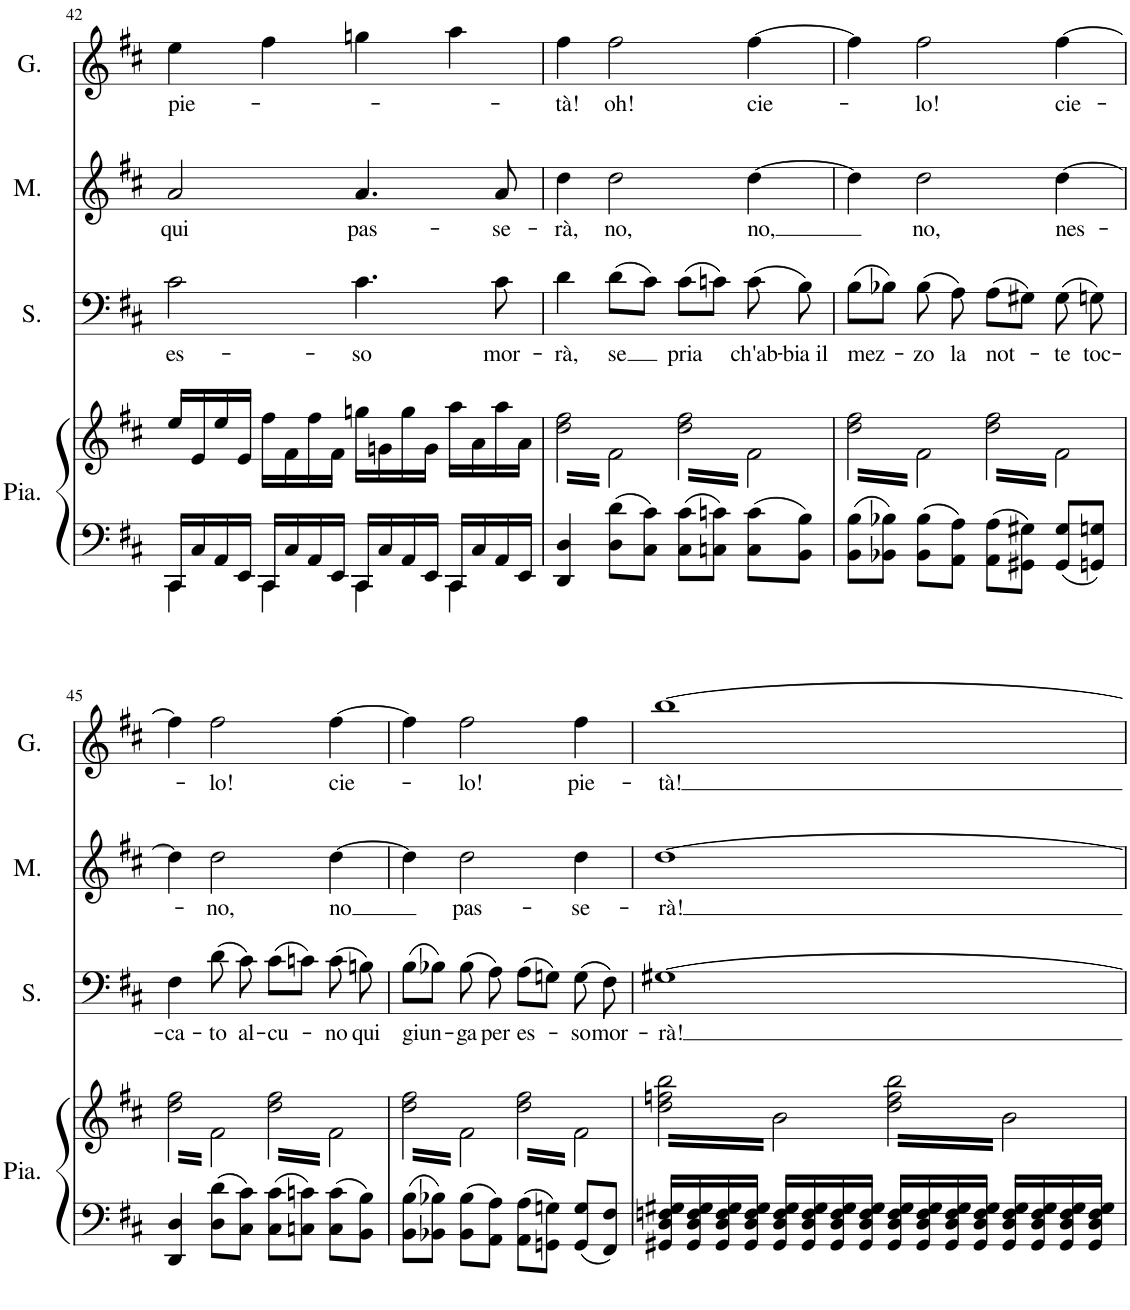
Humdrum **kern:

**kern	**kern	**kern	**text	**kern	**text	**kern	**text
*part4	*part4	*part3	*part3	*part2	*part2	*part1	*part1
*staff5	*staff4	*staff3	*staff3	*staff2	*staff2	*staff1	*staff1
*I"Piano	*	*I"Sparafucile	*	*I"Magdalena	*	*I"Gilda	*
*I'Pia.	*	*I'S.	*	*I'M.	*	*I'G.	*
!!LO:PB:g=z
*clefF4	*clefG2	*clefF4	*	*clefG2	*	*clefG2	*
*k[f#c#]	*k[f#c#]	*k[f#c#]	*	*k[f#c#]	*	*k[f#c#]	*
*M4/4	*M4/4	*M4/4	*	*M4/4	*	*M4/4	*
=42	=42	=42	=42	=42	=42	=42	=42
*^	*	*	*	*	*	*	*
!	!	!	!	!LO:LY:b	!	!LO:LY:b	!	!LO:LY:b
16CC#/LL	4CC#\	16ee/LL	2c#\	es-	2a/	qui	4ee\	pie-
16C#/	.	16e/	.	.	.	.	.	.
16AA/	.	16ee/	.	.	.	.	.	.
16EE/JJ	.	16e/JJ	.	.	.	.	.	.
16CC#/LL	4CC#\	16ff#\LL	.	.	.	.	4ff#\	.
16C#/	.	16f#\	.	.	.	.	.	.
16AA/	.	16ff#\	.	.	.	.	.	.
16EE/JJ	.	16f#\JJ	.	.	.	.	.	.
!	!	!	!	!LO:LY:b	!	!LO:LY:b	!	!
16CC#/LL	4CC#\	16ggn\LL	4.c#\	-so	4.a/	pas-	4ggn\	.
16C#/	.	16gn\	.	.	.	.	.	.
16AA/	.	16gg\	.	.	.	.	.	.
16EE/JJ	.	16g\JJ	.	.	.	.	.	.
16CC#/LL	4CC#\	16aa\LL	.	.	.	.	4aa\	.
16C#/	.	16a\	.	.	.	.	.	.
!	!	!	!	!LO:LY:b	!	!LO:LY:b	!	!
16AA/	.	16aa\	8c#\	mor-	8a/	-se-	.	.
16EE/JJ	.	16a\JJ	.	.	.	.	.	.
*v	*v	*	*	*	*	*	*	*
=43	=43	=43	=43	=43	=43	=43	=43
!	!	!	!LO:LY:b	!	!LO:LY:b	!	!LO:LY:b
*	*tremolo	*	*	*	*	*	*
4DD/ 4D/	32dd\ 32ff#\LLL	4d\	-rà,	4dd\	-rà,	4ff#\	-tà!
.	32f#\	.	.	.	.	.	.
.	32dd\ 32ff#\	.	.	.	.	.	.
.	32f#\	.	.	.	.	.	.
.	32dd\ 32ff#\	.	.	.	.	.	.
.	32f#\	.	.	.	.	.	.
.	32dd\ 32ff#\	.	.	.	.	.	.
.	32f#\	.	.	.	.	.	.
!	!	!	!LO:LY:b	!	!LO:LY:b	!	!LO:LY:b
8D\ 8d\L	32dd\ 32ff#\	(8d\L	se	2dd\	no,	2ff#\	oh!
.	32f#\	.	.	.	.	.	.
.	32dd\ 32ff#\	.	.	.	.	.	.
.	32f#\	.	.	.	.	.	.
8C#\ 8c#\J	32dd\ 32ff#\	8c#\J)	.	.	.	.	.
.	32f#\	.	.	.	.	.	.
.	32dd\ 32ff#\	.	.	.	.	.	.
.	32f#\JJJ	.	.	.	.	.	.
!	!	!	!LO:LY:b	!	!	!	!
8C#\ 8c#\L	32dd\ 32ff#\LLL	(8c#\L	pria	.	.	.	.
.	32f#\	.	.	.	.	.	.
.	32dd\ 32ff#\	.	.	.	.	.	.
.	32f#\	.	.	.	.	.	.
8Cn\ 8cn\J	32dd\ 32ff#\	8cn\J)	.	.	.	.	.
.	32f#\	.	.	.	.	.	.
.	32dd\ 32ff#\	.	.	.	.	.	.
.	32f#\	.	.	.	.	.	.
!	!	!	!LO:LY:b	!	!LO:LY:b	!	!LO:LY:b
8C\ 8c\L	32dd\ 32ff#\	(8c\	ch'ab-	[4dd\	no,	[4ff#\	cie-
.	32f#\	.	.	.	.	.	.
.	32dd\ 32ff#\	.	.	.	.	.	.
.	32f#\	.	.	.	.	.	.
!	!	!	!LO:LY:b	!	!	!	!
8BB\ 8B\J	32dd\ 32ff#\	8B\)	-bia il	.	.	.	.
.	32f#\	.	.	.	.	.	.
.	32dd\ 32ff#\	.	.	.	.	.	.
.	32f#\JJJ	.	.	.	.	.	.
=44	=44	=44	=44	=44	=44	=44	=44
!	!	!	!LO:LY:b	!	!	!	!
8BB\ 8B\L	32dd\ 32ff#\LLL	(8B\L	mez-	4dd\]	.	4ff#\]	.
.	32f#\	.	.	.	.	.	.
.	32dd\ 32ff#\	.	.	.	.	.	.
.	32f#\	.	.	.	.	.	.
8BB-X\ 8B-X\J	32dd\ 32ff#\	8B-X\J)	.	.	.	.	.
.	32f#\	.	.	.	.	.	.
.	32dd\ 32ff#\	.	.	.	.	.	.
.	32f#\	.	.	.	.	.	.
!	!	!	!LO:LY:b	!	!LO:LY:b	!	!LO:LY:b
8BB-\ 8B-\L	32dd\ 32ff#\	(8B-\	-zo	2dd\	no,	2ff#\	-lo!
.	32f#\	.	.	.	.	.	.
.	32dd\ 32ff#\	.	.	.	.	.	.
.	32f#\	.	.	.	.	.	.
!	!	!	!LO:LY:b	!	!	!	!
8AA\ 8A\J	32dd\ 32ff#\	8A\)	la	.	.	.	.
.	32f#\	.	.	.	.	.	.
.	32dd\ 32ff#\	.	.	.	.	.	.
.	32f#\JJJ	.	.	.	.	.	.
!	!	!	!LO:LY:b	!	!	!	!
8AA\ 8A\L	32dd\ 32ff#\LLL	(8A\L	not-	.	.	.	.
.	32f#\	.	.	.	.	.	.
.	32dd\ 32ff#\	.	.	.	.	.	.
.	32f#\	.	.	.	.	.	.
8GG#X\ 8G#X\J	32dd\ 32ff#\	8G#X\J)	.	.	.	.	.
.	32f#\	.	.	.	.	.	.
.	32dd\ 32ff#\	.	.	.	.	.	.
.	32f#\	.	.	.	.	.	.
!	!	!	!LO:LY:b	!	!LO:LY:b	!	!LO:LY:b
8GG#/ 8G#/L	32dd\ 32ff#\	(8G#\	-te	[4dd\	nes-	[4ff#\	cie-
.	32f#\	.	.	.	.	.	.
.	32dd\ 32ff#\	.	.	.	.	.	.
.	32f#\	.	.	.	.	.	.
!	!	!	!LO:LY:b	!	!	!	!
8GGn/ 8Gn/J	32dd\ 32ff#\	8Gn\)	toc-	.	.	.	.
.	32f#\	.	.	.	.	.	.
.	32dd\ 32ff#\	.	.	.	.	.	.
.	32f#\JJJ	.	.	.	.	.	.
!!LO:LB:g=z
=45	=45	=45	=45	=45	=45	=45	=45
!	!	!	!LO:LY:b	!	!	!	!
4DD/ 4D/	32dd\ 32ff#\LLL	4F#\	-ca-	4dd\]	.	4ff#\]	.
.	32f#\	.	.	.	.	.	.
.	32dd\ 32ff#\	.	.	.	.	.	.
.	32f#\	.	.	.	.	.	.
.	32dd\ 32ff#\	.	.	.	.	.	.
.	32f#\	.	.	.	.	.	.
.	32dd\ 32ff#\	.	.	.	.	.	.
.	32f#\	.	.	.	.	.	.
!	!	!	!LO:LY:b	!	!LO:LY:b	!	!LO:LY:b
8D\ 8d\L	32dd\ 32ff#\	(8d\	-to	2dd\	no,	2ff#\	-lo!
.	32f#\	.	.	.	.	.	.
.	32dd\ 32ff#\	.	.	.	.	.	.
.	32f#\	.	.	.	.	.	.
!	!	!	!LO:LY:b	!	!	!	!
8C#\ 8c#\J	32dd\ 32ff#\	8c#\)	al-	.	.	.	.
.	32f#\	.	.	.	.	.	.
.	32dd\ 32ff#\	.	.	.	.	.	.
.	32f#\JJJ	.	.	.	.	.	.
!	!	!	!LO:LY:b	!	!	!	!
8C#\ 8c#\L	32dd\ 32ff#\LLL	(8c#\L	-cu-	.	.	.	.
.	32f#\	.	.	.	.	.	.
.	32dd\ 32ff#\	.	.	.	.	.	.
.	32f#\	.	.	.	.	.	.
8Cn\ 8cn\J	32dd\ 32ff#\	8cn\J)	.	.	.	.	.
.	32f#\	.	.	.	.	.	.
.	32dd\ 32ff#\	.	.	.	.	.	.
.	32f#\	.	.	.	.	.	.
!	!	!	!LO:LY:b	!	!LO:LY:b	!	!LO:LY:b
8C\ 8c\L	32dd\ 32ff#\	(8c\	-no	[4dd\	-no	[4ff#\	cie-
.	32f#\	.	.	.	.	.	.
.	32dd\ 32ff#\	.	.	.	.	.	.
.	32f#\	.	.	.	.	.	.
!	!	!	!LO:LY:b	!	!	!	!
8BB\ 8B\J	32dd\ 32ff#\	8Bn\)	qui	.	.	.	.
.	32f#\	.	.	.	.	.	.
.	32dd\ 32ff#\	.	.	.	.	.	.
.	32f#\JJJ	.	.	.	.	.	.
=46	=46	=46	=46	=46	=46	=46	=46
!	!	!	!LO:LY:b	!	!	!	!
8BB\ 8B\L	32dd\ 32ff#\LLL	(8B\L	giun-	4dd\]	.	4ff#\]	.
.	32f#\	.	.	.	.	.	.
.	32dd\ 32ff#\	.	.	.	.	.	.
.	32f#\	.	.	.	.	.	.
8BB-X\ 8B-X\J	32dd\ 32ff#\	8B-X\J)	.	.	.	.	.
.	32f#\	.	.	.	.	.	.
.	32dd\ 32ff#\	.	.	.	.	.	.
.	32f#\	.	.	.	.	.	.
!	!	!	!LO:LY:b	!	!LO:LY:b	!	!LO:LY:b
8BB-\ 8B-\L	32dd\ 32ff#\	(8B-\	-ga	2dd\	pas-	2ff#\	-lo!
.	32f#\	.	.	.	.	.	.
.	32dd\ 32ff#\	.	.	.	.	.	.
.	32f#\	.	.	.	.	.	.
!	!	!	!LO:LY:b	!	!	!	!
8AA\ 8A\J	32dd\ 32ff#\	8A\)	per	.	.	.	.
.	32f#\	.	.	.	.	.	.
.	32dd\ 32ff#\	.	.	.	.	.	.
.	32f#\JJJ	.	.	.	.	.	.
!	!	!	!LO:LY:b	!	!	!	!
8AA\ 8A\L	32dd\ 32ff#\LLL	(8A\L	es-	.	.	.	.
.	32f#\	.	.	.	.	.	.
.	32dd\ 32ff#\	.	.	.	.	.	.
.	32f#\	.	.	.	.	.	.
8GGn\ 8Gn\J	32dd\ 32ff#\	8Gn\J)	.	.	.	.	.
.	32f#\	.	.	.	.	.	.
.	32dd\ 32ff#\	.	.	.	.	.	.
.	32f#\	.	.	.	.	.	.
!	!	!	!LO:LY:b	!	!LO:LY:b	!	!LO:LY:b
8GG/ 8G/L	32dd\ 32ff#\	(8G\	-so	4dd\	-se-	4ff#\	pie-
.	32f#\	.	.	.	.	.	.
.	32dd\ 32ff#\	.	.	.	.	.	.
.	32f#\	.	.	.	.	.	.
!	!	!	!LO:LY:b	!	!	!	!
8FF#/ 8F#/J	32dd\ 32ff#\	8F#\)	mor-	.	.	.	.
.	32f#\	.	.	.	.	.	.
.	32dd\ 32ff#\	.	.	.	.	.	.
.	32f#\JJJ	.	.	.	.	.	.
=47	=47	=47	=47	=47	=47	=47	=47
!	!	!	!LO:LY:b	!	!LO:LY:b	!	!LO:LY:b
16GG#X/ 16D/ 16Fn/ 16G#X/LL	32dd\ 32ffn\ 32bb\LLL	[1G#X	-rà!	[1dd	-rà!	[1bb	-tà!
.	32b\	.	.	.	.	.	.
16GG#/ 16D/ 16F/ 16G#/	32dd\ 32ffn\ 32bb\	.	.	.	.	.	.
.	32b\	.	.	.	.	.	.
16GG#/ 16D/ 16F/ 16G#/	32dd\ 32ffn\ 32bb\	.	.	.	.	.	.
.	32b\	.	.	.	.	.	.
16GG#/ 16D/ 16F/ 16G#/JJ	32dd\ 32ffn\ 32bb\	.	.	.	.	.	.
.	32b\	.	.	.	.	.	.
16GG#/ 16D/ 16F/ 16G#/LL	32dd\ 32ffn\ 32bb\	.	.	.	.	.	.
.	32b\	.	.	.	.	.	.
16GG#/ 16D/ 16F/ 16G#/	32dd\ 32ffn\ 32bb\	.	.	.	.	.	.
.	32b\	.	.	.	.	.	.
16GG#/ 16D/ 16F/ 16G#/	32dd\ 32ffn\ 32bb\	.	.	.	.	.	.
.	32b\	.	.	.	.	.	.
16GG#/ 16D/ 16F/ 16G#/JJ	32dd\ 32ffn\ 32bb\	.	.	.	.	.	.
.	32b\JJJ	.	.	.	.	.	.
16GG#/ 16D/ 16F/ 16G#/LL	32dd\ 32ff\ 32bb\LLL	.	.	.	.	.	.
.	32b\	.	.	.	.	.	.
16GG#/ 16D/ 16F/ 16G#/	32dd\ 32ff\ 32bb\	.	.	.	.	.	.
.	32b\	.	.	.	.	.	.
16GG#/ 16D/ 16F/ 16G#/	32dd\ 32ff\ 32bb\	.	.	.	.	.	.
.	32b\	.	.	.	.	.	.
16GG#/ 16D/ 16F/ 16G#/JJ	32dd\ 32ff\ 32bb\	.	.	.	.	.	.
.	32b\	.	.	.	.	.	.
16GG#/ 16D/ 16F/ 16G#/LL	32dd\ 32ff\ 32bb\	.	.	.	.	.	.
.	32b\	.	.	.	.	.	.
16GG#/ 16D/ 16F/ 16G#/	32dd\ 32ff\ 32bb\	.	.	.	.	.	.
.	32b\	.	.	.	.	.	.
16GG#/ 16D/ 16F/ 16G#/	32dd\ 32ff\ 32bb\	.	.	.	.	.	.
.	32b\	.	.	.	.	.	.
16GG#/ 16D/ 16F/ 16G#/JJ	32dd\ 32ff\ 32bb\	.	.	.	.	.	.
.	32b\JJJ	.	.	.	.	.	.
*	*Xtremolo	*	*	*	*	*	*
.	.	.	.	.	.	.	.
.	.	.	.	.	.	.	.
.	.	.	.	.	.	.	.
.	.	.	.	.	.	.	.
.	.	.	.	.	.	.	.
.	.	.	.	.	.	.	.
.	.	.	.	.	.	.	.
.	.	.	.	.	.	.	.
=	=	=	=	=	=	=	=
*-	*-	*-	*-	*-	*-	*-	*-
